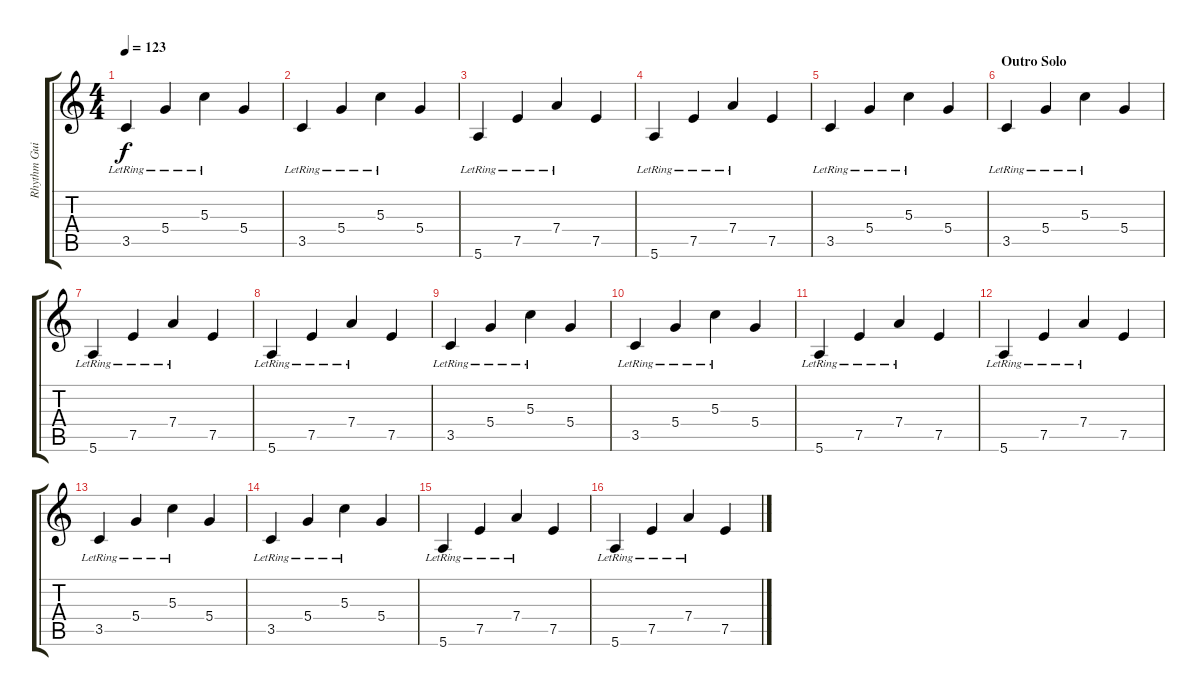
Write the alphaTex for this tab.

\track ("Rhythm Guitar" "Rhythm Gui") {instrument distortionguitar}
\staff {score tabs}
\tuning (E4 B3 G3 D3 A2 E2) {hide}
\ts (4 4)
\tempo 123
\clef g2
\ks c
3.5{lr}.4{dy f} 5.4{lr}.4 5.3{lr}.4 5.4.4 |
3.5{lr}.4 5.4{lr}.4 5.3{lr}.4 5.4.4 |
5.6{lr}.4 7.5{lr}.4 7.4{lr}.4 7.5.4 |
5.6{lr}.4 7.5{lr}.4 7.4{lr}.4 7.5.4 |
3.5{lr}.4 5.4{lr}.4 5.3{lr}.4 5.4.4 |
\section ("" "Outro Solo")
3.5{lr}.4 5.4{lr}.4 5.3{lr}.4 5.4.4 |
5.6{lr}.4 7.5{lr}.4 7.4{lr}.4 7.5.4 |
5.6{lr}.4 7.5{lr}.4 7.4{lr}.4 7.5.4 |
3.5{lr}.4 5.4{lr}.4 5.3{lr}.4 5.4.4 |
3.5{lr}.4 5.4{lr}.4 5.3{lr}.4 5.4.4 |
5.6{lr}.4 7.5{lr}.4 7.4{lr}.4 7.5.4 |
5.6{lr}.4 7.5{lr}.4 7.4{lr}.4 7.5.4 |
3.5{lr}.4 5.4{lr}.4 5.3{lr}.4 5.4.4 |
3.5{lr}.4 5.4{lr}.4 5.3{lr}.4 5.4.4 |
5.6{lr}.4 7.5{lr}.4 7.4{lr}.4 7.5.4 |
5.6{lr}.4 7.5{lr}.4 7.4{lr}.4 7.5.4
